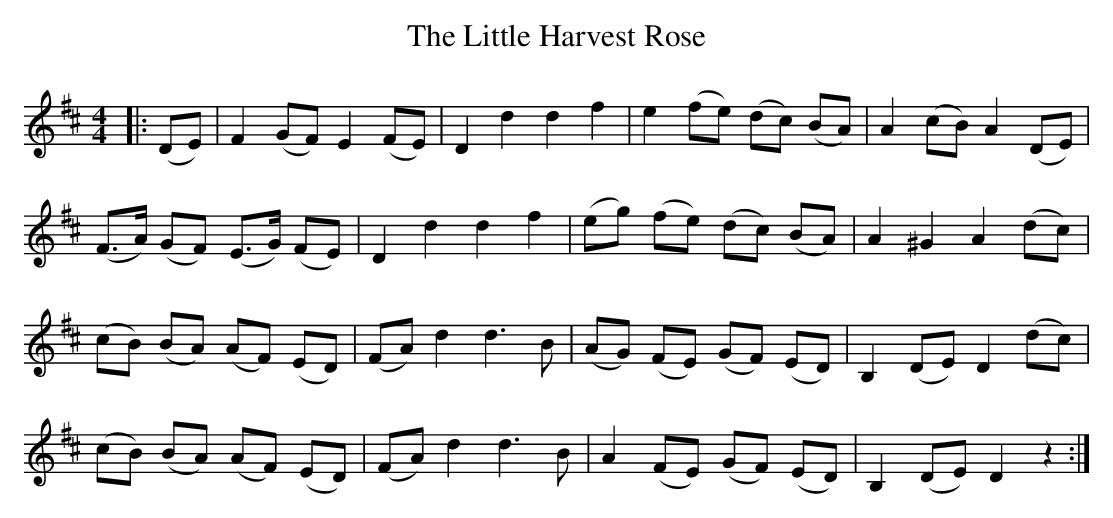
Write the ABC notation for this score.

X:1
T: The Little Harvest Rose
M: 4/4
L: 1/8
K: Dmaj
|:(DE)|F2 (GF) E2 (FE)|D2 d2 d2 f2|e2 (fe) (dc) (BA)|A2 (cB) A2 (DE)|
(F3/2A/2) (GF) (E3/2G/2) (FE)|D2 d2 d2 f2|(eg) (fe) (dc) (BA)|A2 ^G2 A2 (dc)|
(cB) (BA) (AF) (ED)|(FA) d2 d3 B|(AG) (FE) (GF) (ED)|B,2 (DE) D2 (dc)|
(cB) (BA) (AF) (ED)|(FA) d2 d3 B|A2 (FE) (GF) (ED)|B,2 (DE) D2 z2:|
